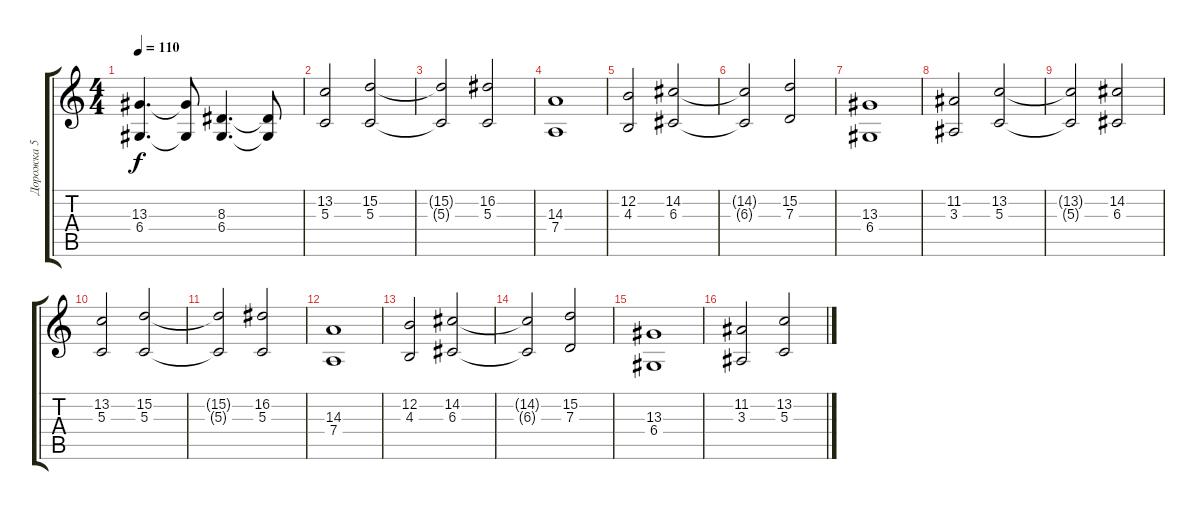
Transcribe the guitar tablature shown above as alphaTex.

\track ("Дорожка 5" "Дорожка 5") {instrument choiraahs}
\staff {score tabs}
\tuning (E4 B3 G3 D3 A2 E2) {hide}
\ts (4 4)
\tempo 110
\clef g2
\ks c
(13.3{t} 6.4{t}).4{d dy f} (13.3{t} 6.4{t}).8 (8.3 6.4).4{d} (8.3{t} 6.4{t}).8 |
(13.2 5.3).2{volume 9} (15.2 5.3).2 |
(15.2{t} 5.3{t}).2 (16.2 5.3).2 |
(14.3 7.4).1 |
(12.2 4.3).2 (14.2 6.3).2 |
(14.2{t} 6.3{t}).2 (15.2 7.3).2 |
(13.3 6.4).1 |
(11.2 3.3).2 (13.2 5.3).2 |
(13.2{t} 5.3{t}).2 (14.2 6.3).2 |
(13.2 5.3).2 (15.2 5.3).2 |
(15.2{t} 5.3{t}).2 (16.2 5.3).2 |
(14.3 7.4).1 |
(12.2 4.3).2 (14.2 6.3).2 |
(14.2{t} 6.3{t}).2 (15.2 7.3).2 |
(13.3 6.4).1 |
(11.2 3.3).2 (13.2 5.3).2
